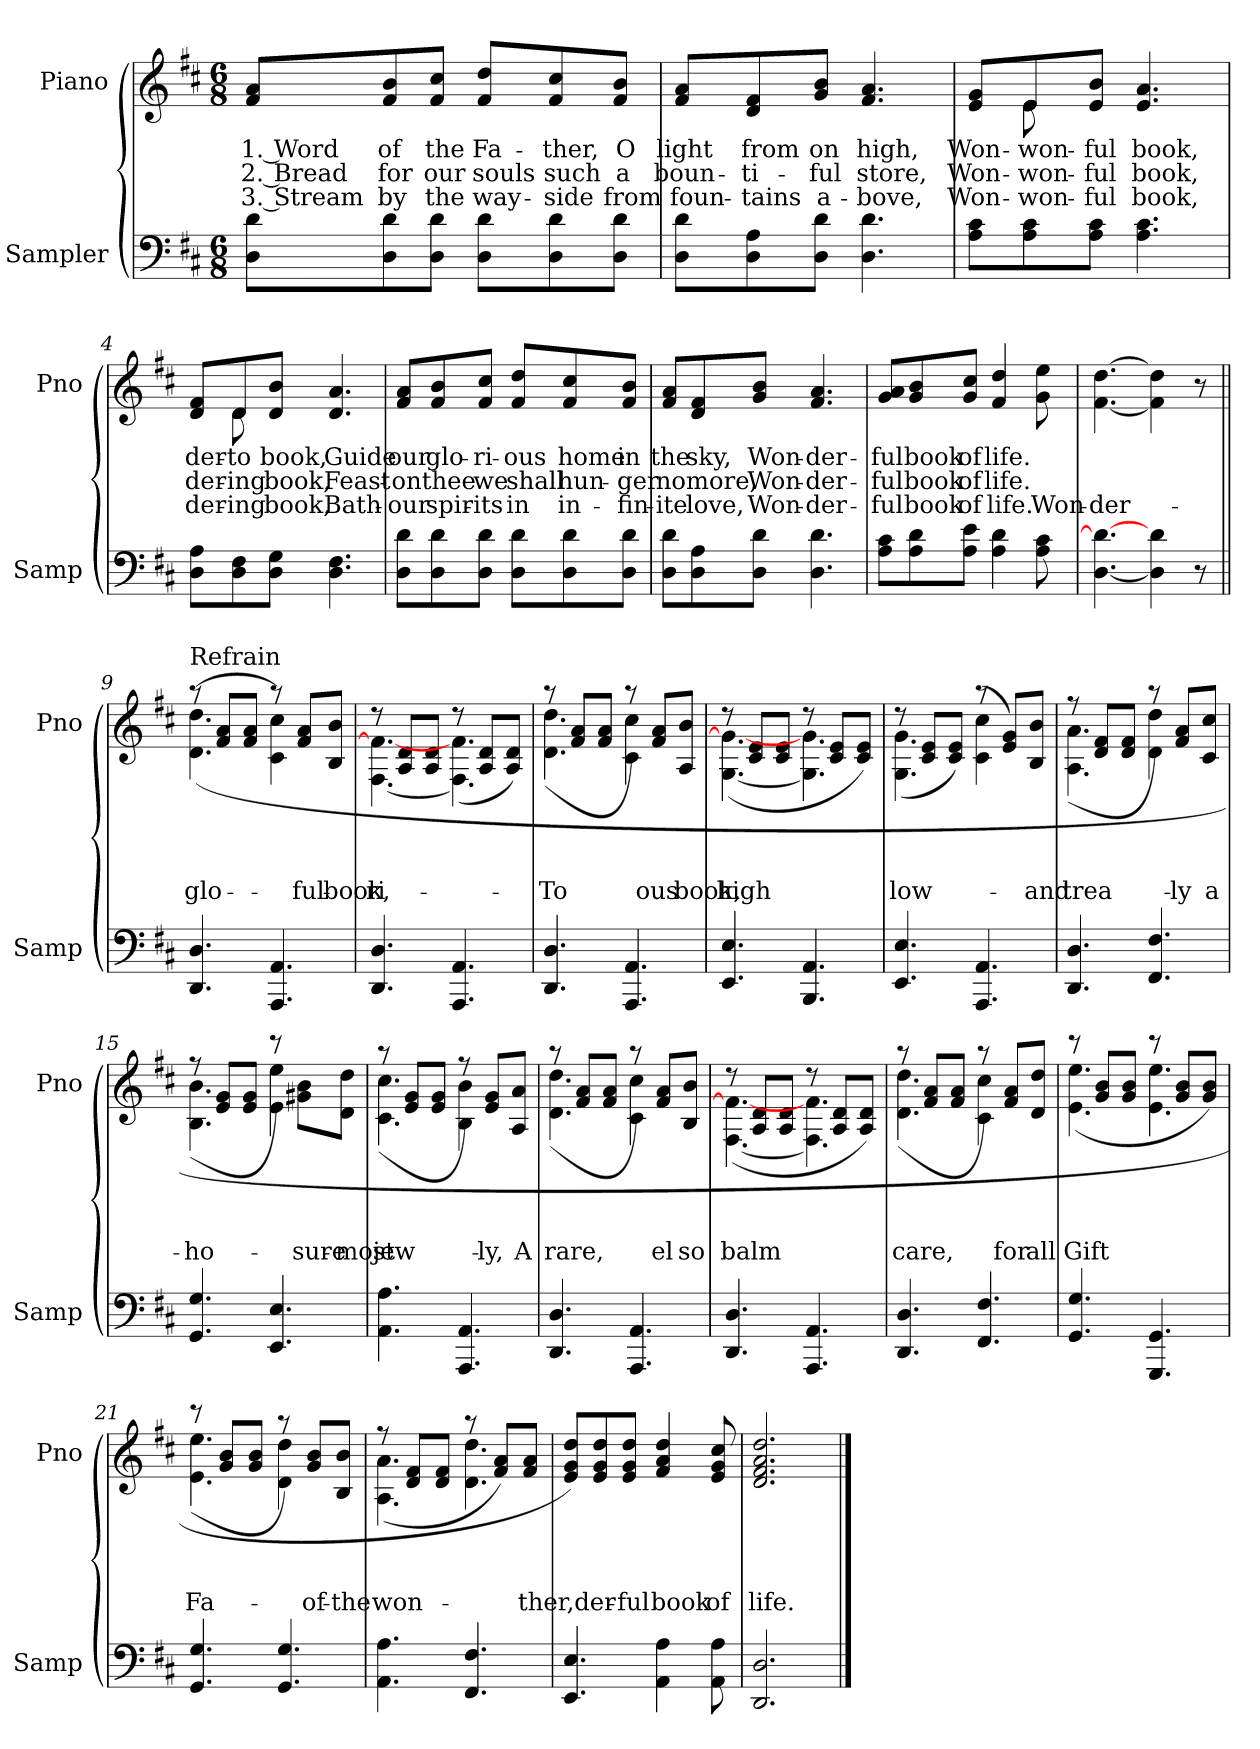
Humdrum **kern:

**kern	**kern	**text	**text	**text
*part2	*part1	*part1	*part1	*part1
*staff2	*staff1	*staff1	*staff1	*staff1
*I"Sampler	*I"Piano	*	*	*
*I'Samp	*I'Pno	*	*	*
*clefF4	*clefG2	*	*	*
*k[f#c#]	*k[f#c#]	*	*	*
*D:	*D:	*	*	*
*M6/8	*M6/8	*	*	*
=1	=1	=1	=1	=1
8D\ 8d\L	8f#/ 8a/L	1. Word	2. Bread	3. Stream
8D\ 8d\	8f#/ 8b/	of	for	by
8D\ 8d\J	8f#/ 8cc#/J	the	our	the
8D\ 8d\L	8f#/ 8dd/L	Fa-	souls	way-
8D\ 8d\	8f#/ 8cc#/	-ther,	such	-side
8D\ 8d\J	8f#/ 8b/J	O	a	from
=2	=2	=2	=2	=2
8D\ 8d\L	8f#/ 8a/L	light	boun-	foun-
8D\ 8A\	8d/ 8f#/	from	-ti-	-tains
8D\ 8d\J	8g/ 8b/J	on	-ful	a-
4.D 4.d	4.f# 4.a	high,	store,	-bove,
=3	=3	=3	=3	=3
*	*^	*	*	*
8A\ 8c#\L	8e/ 8g/L	8ryy	Won-	Won-	Won-
8A\ 8c#\	8e/	8e	won-	won-	won-
8A\ 8c#\J	8e/ 8b/J	2ryy	-ful	-ful	-ful
4.A 4.c#	4.e 4.a	.	book,	book,	book,
=4	=4	=4	=4	=4	=4
8D\ 8A\L	8d/ 8f#/L	8ryy	-der-	-der-	-der-
8D\ 8F#\	8d/	8d	to	-ing	-ing
8D\ 8G\J	8d/ 8b/J	2ryy	book,	book,	book,
4.D 4.F#	4.d 4.a	.	Guide	Feast-	Bath-
*	*v	*v	*	*	*
=5	=5	=5	=5	=5
8D\ 8d\L	8f#/ 8a/L	our	on	our
8D\ 8d\	8f#/ 8b/	glo-	thee	spir-
8D\ 8d\J	8f#/ 8cc#/J	-ri-	we	-its
8D\ 8d\L	8f#/ 8dd/L	-ous	shall	in
8D\ 8d\	8f#/ 8cc#/	home	hun-	in-
8D\ 8d\J	8f#/ 8b/J	in	-ger	-fin-
=6	=6	=6	=6	=6
8D\ 8d\L	8f#/ 8a/L	the	no	-ite
8D\ 8A\	8d/ 8f#/	sky,	more,	love,
8D\ 8d\J	8g/ 8b/J	Won-	Won-	Won-
4.D 4.d	4.f# 4.a	-der-	-der-	-der-
=7	=7	=7	=7	=7
8A\ 8c#\L	8g/ 8a/L	-ful	-ful	-ful
8A\ 8d\	8g/ 8b/	book	book	book
8A\ 8e\J	8g/ 8cc#/J	of	of	of
4A 4d	4f# 4dd	life.	life.	life.
8A 8c#	8g 8ee	.	.	Won-
=8	=8	=8	=8	=8
[4.D 4.d_	[4.f#\ [4.dd\	.	.	-der-
4D] 4d	4f#\] 4dd\]	.	.	.
8r	8r	.	.	.
=9||	=9||	=9||	=9||	=9||
*	*^	*	*	*
!	!LO:TX:t=Refrain	!	!	!	!
4.DD 4.D	(8r	(4.d 4.dd	.	.	glo-
.	8f#/ 8a/L	.	.	.	.
.	8f#/ 8a/J	.	.	.	.
4.AAA 4.AA	8r)	4c# 4cc#	.	.	.
.	8f#/ 8a/L	.	.	.	-ful
.	8B/ 8b/J	8ryy	.	.	book,
=10	=10	=10	=10	=10	=10
4.DD 4.D	8r	[4.F# 4.f#_	.	.	-ri-
.	8A/ 8d/L	.	.	.	.
.	8A/ 8d/J	.	.	.	.
4.AAA 4.AA	8r	(4.F#] 4.f#	.	.	.
.	8A/ 8d/L	.	.	.	.
.	8A/ 8d/J)	.	.	.	.
=11	=11	=11	=11	=11	=11
4.DD 4.D	8r	(4.d 4.dd	.	.	To
.	8f#/ 8a/L	.	.	.	.
.	8f#/ 8a/J	.	.	.	.
4.AAA 4.AA	8r)	4c# 4cc#	.	.	.
.	8f#/ 8a/L	.	.	.	-ous
.	8A/ 8b/J	8ryy	.	.	book,
=12	=12	=12	=12	=12	=12
4.EE 4.E	8r	([4.G 4.g_	.	.	high
.	8c#/ 8e/L	.	.	.	.
.	8c#/ 8e/J	.	.	.	.
4.BBB 4.AA	8r	4.G] 4.g	.	.	.
.	8c#/ 8e/L	.	.	.	.
.	8c#/ 8e/J)	.	.	.	.
=13	=13	=13	=13	=13	=13
4.EE 4.E	8r	(4.G 4.g	.	.	low-
.	8c#/ 8e/L	.	.	.	.
.	8c#/ 8e/J)	.	.	.	.
4.AAA 4.AA	(8r	4c# 4cc#	.	.	.
.	8e/ 8g/L)	.	.	.	.
.	8B/ 8b/J	8ryy	.	.	and
=14	=14	=14	=14	=14	=14
4.DD 4.D	8r	(4.A 4.a	.	.	trea-
.	8d/ 8f#/L	.	.	.	.
.	8d/ 8f#/J	.	.	.	.
4.FF# 4.F#	8r)	4d 4dd	.	.	.
.	8f#/ 8a/L	.	.	.	-ly
.	8c#/ 8cc#/J	8ryy	.	.	a
=15	=15	=15	=15	=15	=15
4.GG 4.G	8r	(4.B 4.b	.	.	ho-
.	8e/ 8g/L	.	.	.	.
.	8e/ 8g/J	.	.	.	.
4.EE 4.E	8r)	4e 4ee	.	.	.
.	8g#X\ 8b\L	.	.	.	-sure
.	8d\ 8dd\J	8ryy	.	.	most
=16	=16	=16	=16	=16	=16
4.AA 4.A	8r	(4.c# 4.cc#	.	.	jew-
.	8e/ 8g/L	.	.	.	.
.	8e/ 8g/J	.	.	.	.
4.AAA 4.AA	8r)	4B 4b	.	.	.
.	8e/ 8g/L	.	.	.	-ly,
.	8A/ 8a/J	8ryy	.	.	A
=17	=17	=17	=17	=17	=17
4.DD 4.D	8r	(4.d 4.dd	.	.	rare,
.	8f#/ 8a/L	.	.	.	.
.	8f#/ 8a/J	.	.	.	.
4.AAA 4.AA	8r)	4c# 4cc#	.	.	.
.	8f#/ 8a/L	.	.	.	-el
.	8B/ 8b/J	8ryy	.	.	so
=18	=18	=18	=18	=18	=18
4.DD 4.D	8r	([4.F# 4.f#_	.	.	balm
.	8A/ 8d/L	.	.	.	.
.	8A/ 8d/J	.	.	.	.
4.AAA 4.AA	8r	4.F#] 4.f#	.	.	.
.	8A/ 8d/L	.	.	.	.
.	8A/ 8d/J)	.	.	.	.
=19	=19	=19	=19	=19	=19
4.DD 4.D	8r	(4.d 4.dd	.	.	care,
.	8f#/ 8a/L	.	.	.	.
.	8f#/ 8a/J	.	.	.	.
4.FF# 4.F#	8r)	4c# 4cc#	.	.	.
.	8f#/ 8a/L	.	.	.	for
.	8d/ 8dd/J	8ryy	.	.	all
=20	=20	=20	=20	=20	=20
4.GG 4.G	8r	(4.e 4.ee	.	.	Gift
.	8g/ 8b/L	.	.	.	.
.	8g/ 8b/J	.	.	.	.
4.GGG 4.GG	8r	4.e 4.ee	.	.	.
.	8g/ 8b/L	.	.	.	.
.	8g/ 8b/J)	.	.	.	.
=21	=21	=21	=21	=21	=21
4.GG 4.G	8r	(4.e 4.ee	.	.	Fa-
.	8g/ 8b/L	.	.	.	.
.	8g/ 8b/J	.	.	.	.
4.GG 4.G	8r)	4d 4dd	.	.	.
.	8g/ 8b/L	.	.	.	of
.	8B/ 8b/J	8ryy	.	.	the
=22	=22	=22	=22	=22	=22
4.AA 4.A	8r	(4.A 4.a	.	.	won-
.	8d/ 8f#/L	.	.	.	.
.	8d/ 8f#/J	.	.	.	.
4.FF# 4.F#	8r	4.d 4.dd	.	.	.
.	8f#/ 8a/L)	.	.	.	.
.	8f#/ 8a/J	.	.	.	-ther,
*	*v	*v	*	*	*
=23	=23	=23	=23	=23
4.EE 4.E	8e/ 8g/ 8dd/L)	.	.	.
.	8e/ 8g/ 8dd/	.	.	-der-
.	8e/ 8g/ 8dd/J	.	.	-ful
4AA 4A	4f# 4a 4dd	.	.	book
8AA 8A	8e 8g 8cc#	.	.	of
=24	=24	=24	=24	=24
2.DD 2.D	2.d 2.f# 2.a 2.dd	.	.	life.
==	==	==	==	==
*-	*-	*-	*-	*-
